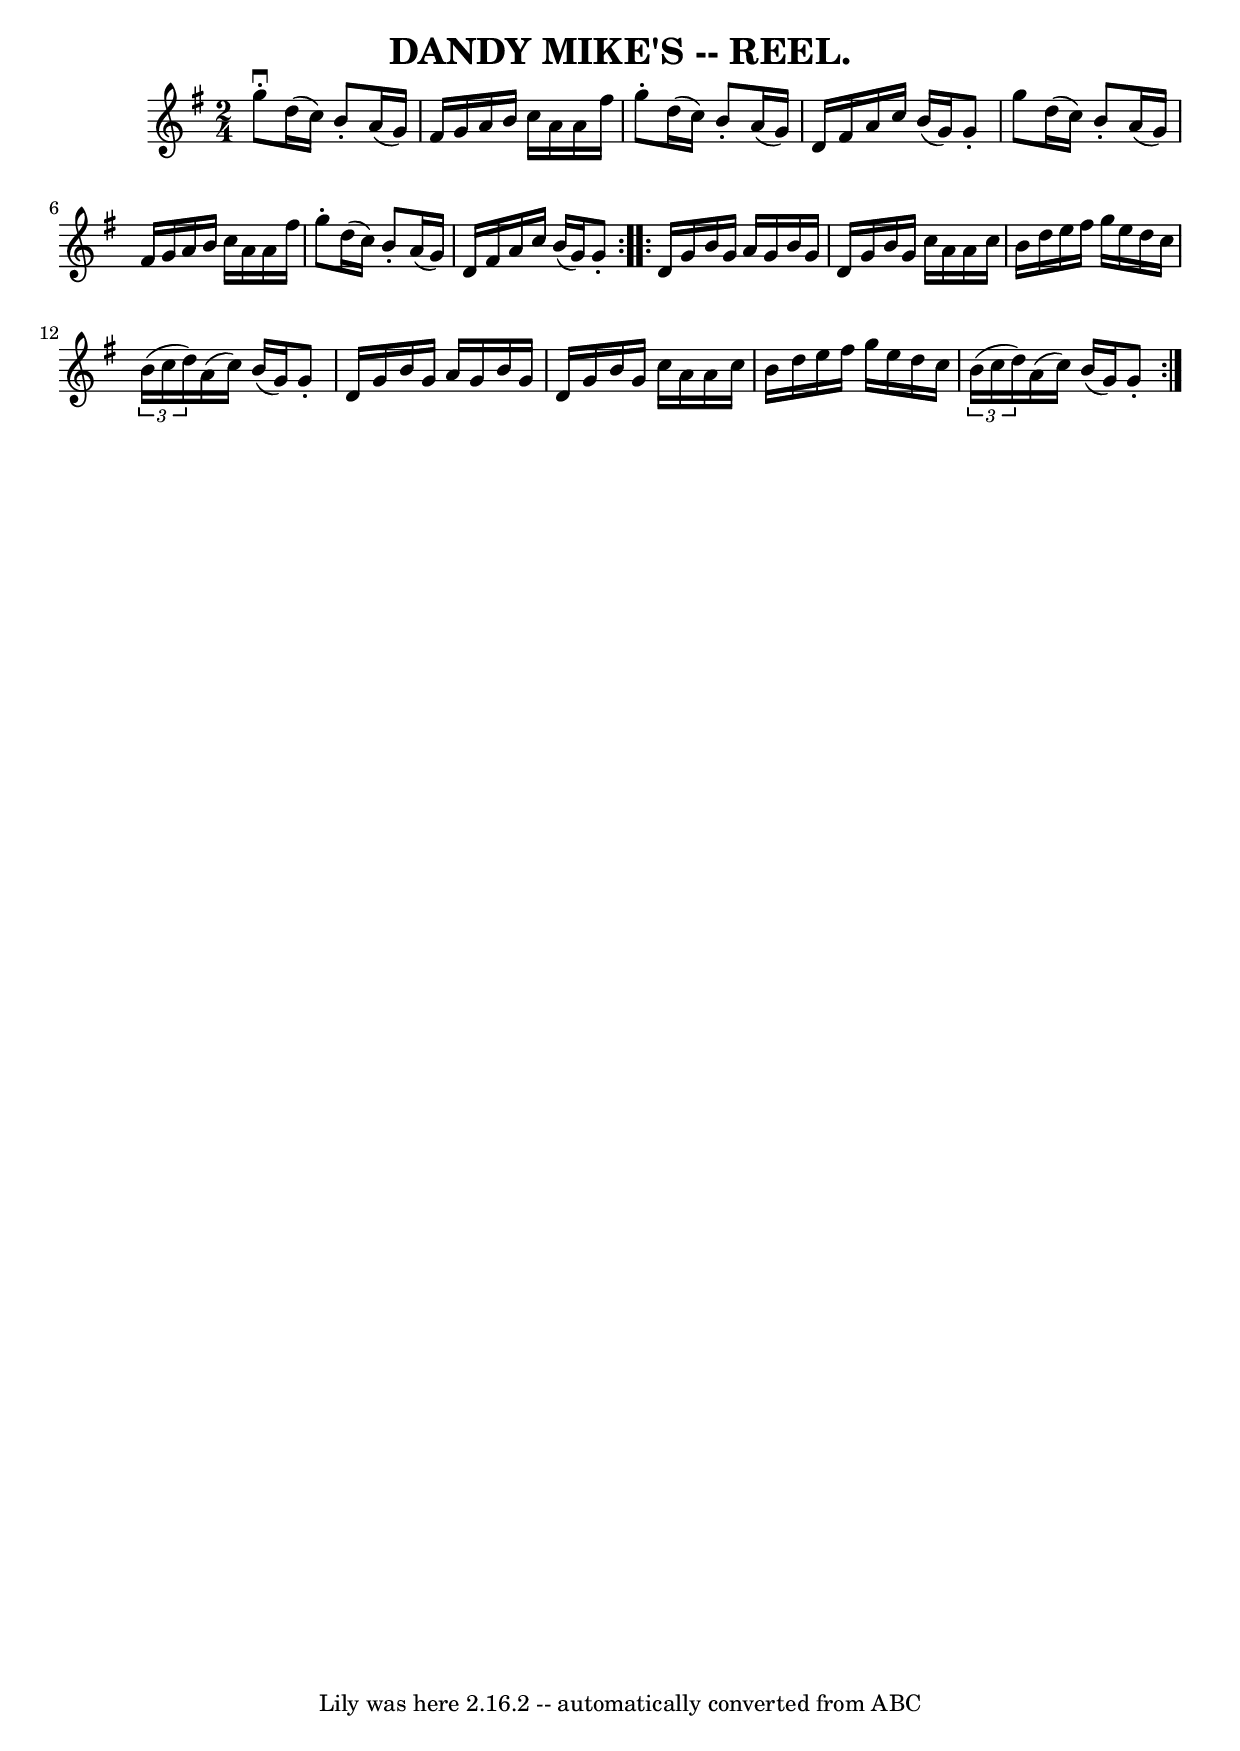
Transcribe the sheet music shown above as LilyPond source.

\version "2.16.2"
\include "Mammoth.ily"
\header {
  crossRefNumber = "1"
  footnotes = ""
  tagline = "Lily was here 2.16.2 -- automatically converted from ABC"
  title = "DANDY MIKE'S -- REEL."

}
voicedefault =  {



  \repeat volta 2 {

    \time 2/4 
    \key g \major
    g''8^\downbow-. d''16 (c''16) b'8-.   
    a'16 (g'16) |
    fis'16 g'16 a'16 b'16 c''16 a'16    
    a'16 fis''16  |
    g''8-. d''16 (c''16) b'8-. a'16 (
    g'16) |
    d'16 fis'16 a'16 c''16 b'16 (g'16) g'8-. |
    g''8 d''16 (c''16) b'8-. a'16 (g'16) 
    |
    fis'16 g'16 a'16 b'16 c''16 a'16 a'16 fis''16  
    |
    g''8-. d''16 (c''16) b'8-. a'16 (g'16) |
    
    d'16 fis'16 a'16 c''16 b'16 (g'16) g'8-. 
  }     

  \repeat volta 2 {
    d'16 g'16 b'16 g'16 a'16 g'16 b'16    
    g'16  |
    d'16 g'16 b'16 g'16 c''16 a'16 a'16 c''16 
    |
    b'16 d''16 e''16 fis''16 g''16 e''16 d''16    
    c''16  |
    \times 2/3 { b'16 (c''16 d''16) 
	       } a'16 (c''16 
    ) b'16 (g'16) g'8-. |
    d'16 g'16 b'16 g'16    
    a'16 g'16 b'16 g'16  |
    d'16 g'16 b'16 g'16 c''16  
    a'16 a'16 c''16  |
    b'16 d''16 e''16 fis''16 g''16  
    e''16 d''16 c''16  |
    \times 2/3 { b'16 (c''16 d''16  
		) 
	       } a'16 (c''16) b'16 (g'16) g'8-. 
  }   

}

\score{
  <<

    \context Staff="default"
    {
      \voicedefault 
      
    }

  >>
  \layout {
    
  }
  \midi {
  }

}
